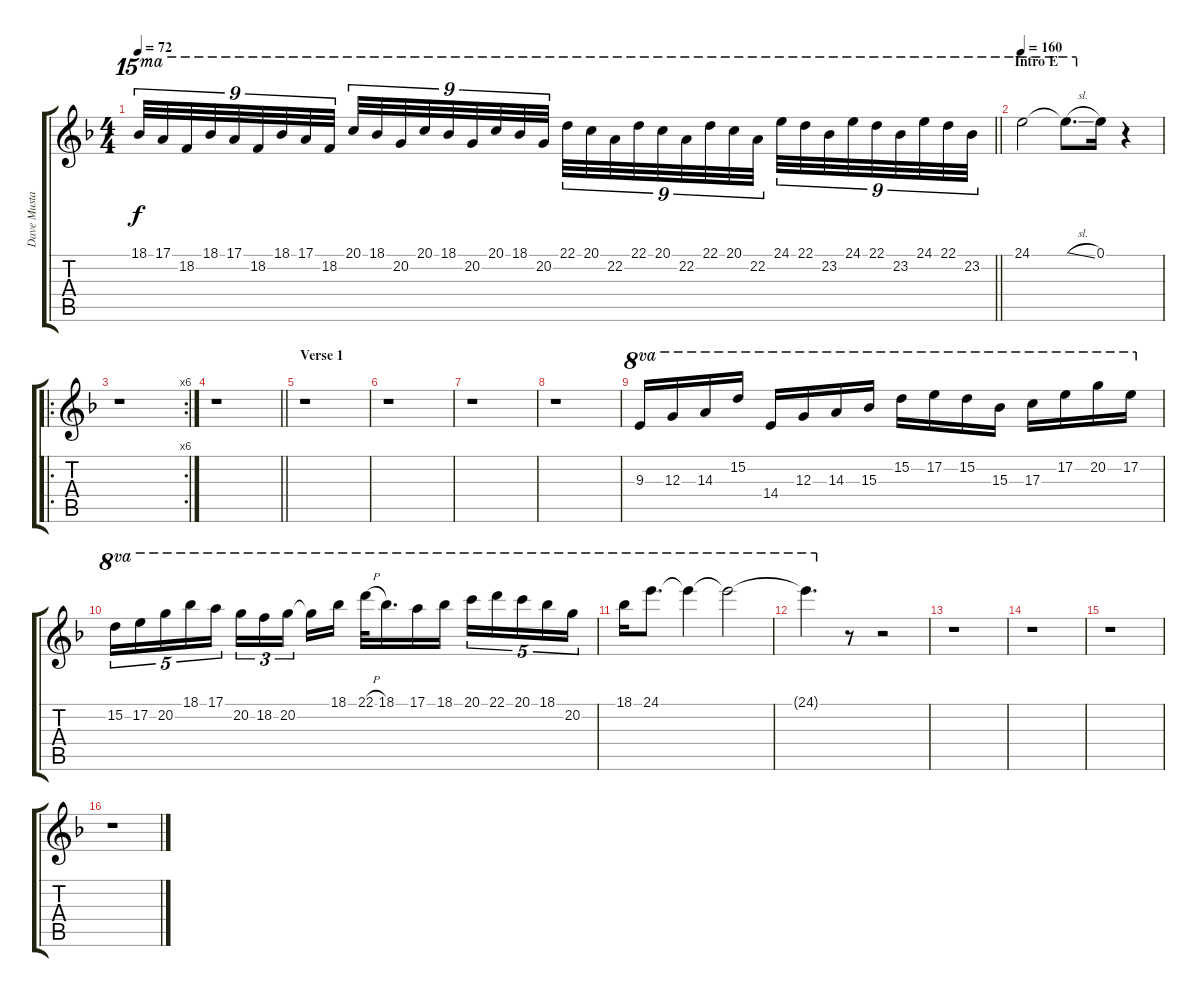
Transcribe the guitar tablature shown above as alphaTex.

\track ("Dave Mustaine - Lead 1" "Dave Musta") {instrument distortionguitar}
\staff {score tabs}
\tuning (E4 B3 G3 D3 A2 E2) {hide}
\ts (4 4)
\tempo 72
\clef g2
\barLineRight lightlight
\ks f
18.1.32{tu (9 8) ot 15ma dy f} 17.1.32{tu (9 8) ot 15ma} 18.2.32{tu (9 8) ot 15ma} 18.1.32{tu (9 8) ot 15ma} 17.1.32{tu (9 8) ot 15ma} 18.2.32{tu (9 8) ot 15ma} 18.1.32{tu (9 8) ot 15ma} 17.1.32{tu (9 8) ot 15ma} 18.2.32{tu (9 8) ot 15ma} 20.1.32{tu (9 8) ot 15ma} 18.1.32{tu (9 8) ot 15ma} 20.2.32{tu (9 8) ot 15ma} 20.1.32{tu (9 8) ot 15ma} 18.1.32{tu (9 8) ot 15ma} 20.2.32{tu (9 8) ot 15ma} 20.1.32{tu (9 8) ot 15ma} 18.1.32{tu (9 8) ot 15ma} 20.2.32{tu (9 8) ot 15ma} 22.1.32{tu (9 8) ot 15ma} 20.1.32{tu (9 8) ot 15ma} 22.2.32{tu (9 8) ot 15ma} 22.1.32{tu (9 8) ot 15ma} 20.1.32{tu (9 8) ot 15ma} 22.2.32{tu (9 8) ot 15ma} 22.1.32{tu (9 8) ot 15ma} 20.1.32{tu (9 8) ot 15ma} 22.2.32{tu (9 8) ot 15ma} 24.1.32{tu (9 8) ot 15ma} 22.1.32{tu (9 8) ot 15ma} 23.2.32{tu (9 8) ot 15ma} 24.1.32{tu (9 8) ot 15ma} 22.1.32{tu (9 8) ot 15ma} 23.2.32{tu (9 8) ot 15ma} 24.1.32{tu (9 8) ot 15ma} 22.1.32{tu (9 8) ot 15ma} 23.2.32{tu (9 8) ot 15ma} |
\section ("" "Intro E")
\tempo 160
24.1.2{ot 15ma} 24.1{sl t}.8{d ot 15ma} 0.1.16 r.4 |
\ro
\rc 6
r.1 |
\barLineRight lightlight
r.1 |
\section ("" "Verse 1")
r.1 |
r.1 |
r.1 |
r.1 |
9.3.16{ot 8va} 12.3.16{ot 8va} 14.3.16{ot 8va} 15.2.16{ot 8va} 14.4.16{ot 8va} 12.3.16{ot 8va} 14.3.16{ot 8va} 15.3.16{ot 8va} 15.2.16{ot 8va} 17.2.16{ot 8va} 15.2.16{ot 8va} 15.3.16{ot 8va} 17.3.16{ot 8va} 17.2.16{ot 8va} 20.2.16{ot 8va} 17.2.16{ot 8va} |
15.2.16{tu (5 4) ot 8va} 17.2.16{tu (5 4) ot 8va} 20.2.16{tu (5 4) ot 8va} 18.1.16{tu (5 4) ot 8va} 17.1.16{tu (5 4) ot 8va} 20.2.16{tu (3 2) ot 8va} 18.2.16{tu (3 2) ot 8va} 20.2.16{tu (3 2) ot 8va beam splitsecondary} 20.2{t}.16{ot 8va} 18.1.16{ot 8va} 22.1{h}.32{ot 8va} 18.1.16{d ot 8va} 17.1.16{ot 8va} 18.1.16{ot 8va} 20.1.16{tu (5 4) ot 8va} 22.1.16{tu (5 4) ot 8va} 20.1.16{tu (5 4) ot 8va} 18.1.16{tu (5 4) ot 8va} 20.2.16{tu (5 4) ot 8va} |
18.1.16{ot 8va} 24.1.8{d ot 8va} 24.1{t}.4{ot 8va} 24.1{t}.2{ot 8va} |
24.1{t}.4{d ot 8va} r.8 r.2 |
r.1 |
r.1 |
r.1 |
r.1
